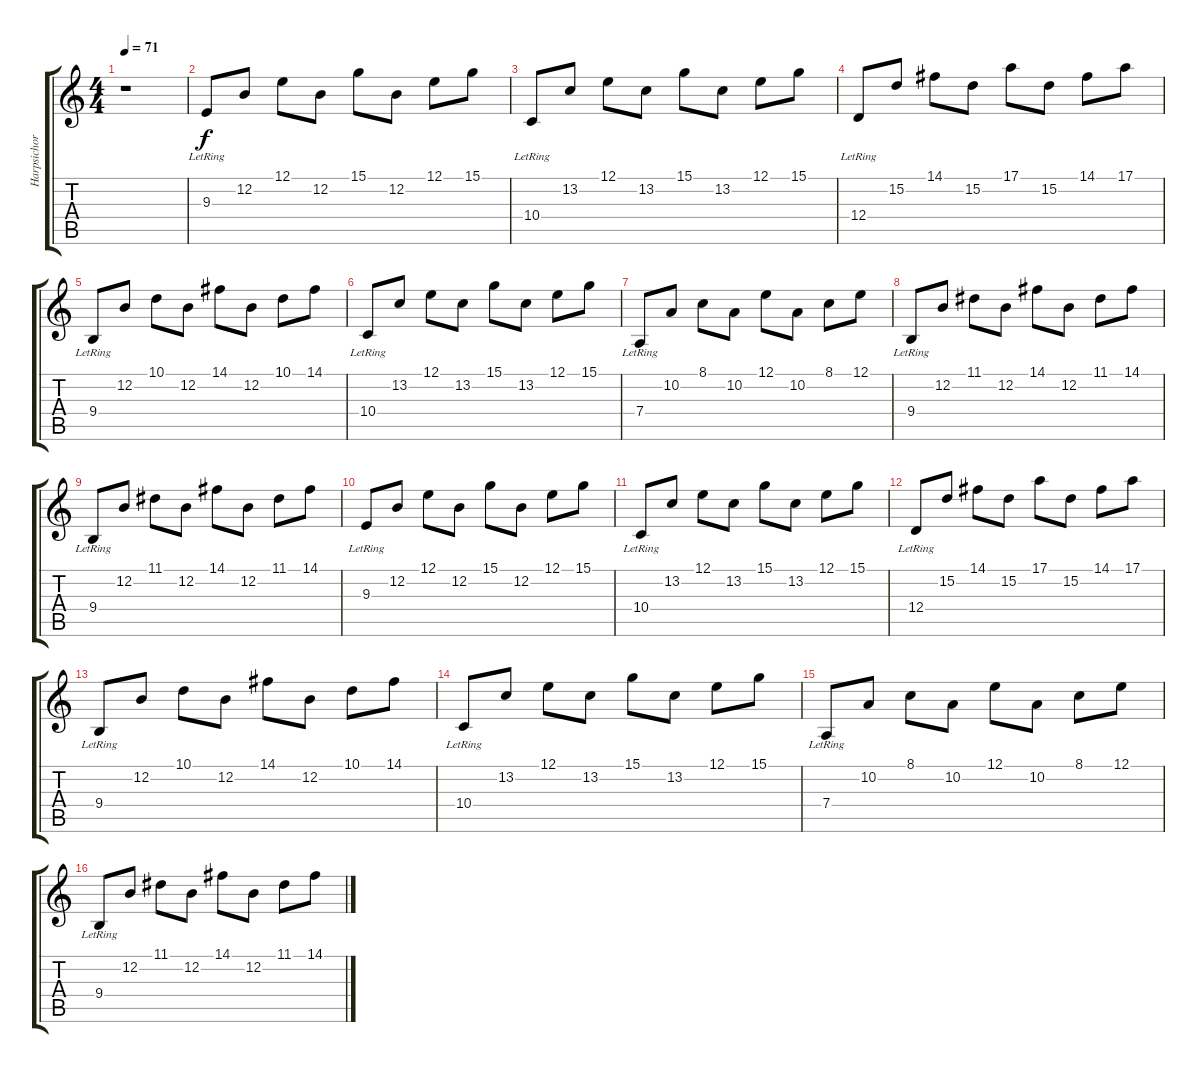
\track ("Harpsichord" "Harpsichor") {instrument harpsichord}
\staff {score tabs}
\tuning (E4 B3 G3 D3 A2 E2) {hide}
\ts (4 4)
\tempo 71
\clef g2
\ks c
r.1{dy f instrument harpsichord} |
9.3{lr}.8 12.2.8 12.1.8 12.2.8 15.1.8 12.2.8 12.1.8 15.1.8 |
10.4{lr}.8 13.2.8 12.1.8 13.2.8 15.1.8 13.2.8 12.1.8 15.1.8 |
12.4{lr}.8 15.2.8 14.1.8 15.2.8 17.1.8 15.2.8 14.1.8 17.1.8 |
9.4{lr}.8 12.2.8 10.1.8 12.2.8 14.1.8 12.2.8 10.1.8 14.1.8 |
10.4{lr}.8 13.2.8 12.1.8 13.2.8 15.1.8 13.2.8 12.1.8 15.1.8 |
7.4{lr}.8 10.2.8 8.1.8 10.2.8 12.1.8 10.2.8 8.1.8 12.1.8 |
9.4{lr}.8 12.2.8 11.1.8 12.2.8 14.1.8 12.2.8 11.1.8 14.1.8 |
9.4{lr}.8 12.2.8 11.1.8 12.2.8 14.1.8 12.2.8 11.1.8 14.1.8 |
9.3{lr}.8 12.2.8 12.1.8 12.2.8 15.1.8 12.2.8 12.1.8 15.1.8 |
10.4{lr}.8 13.2.8 12.1.8 13.2.8 15.1.8 13.2.8 12.1.8 15.1.8 |
12.4{lr}.8 15.2.8 14.1.8 15.2.8 17.1.8 15.2.8 14.1.8 17.1.8 |
9.4{lr}.8 12.2.8 10.1.8 12.2.8 14.1.8 12.2.8 10.1.8 14.1.8 |
10.4{lr}.8 13.2.8 12.1.8 13.2.8 15.1.8 13.2.8 12.1.8 15.1.8 |
7.4{lr}.8 10.2.8 8.1.8 10.2.8 12.1.8 10.2.8 8.1.8 12.1.8 |
9.4{lr}.8 12.2.8 11.1.8 12.2.8 14.1.8 12.2.8 11.1.8 14.1.8
